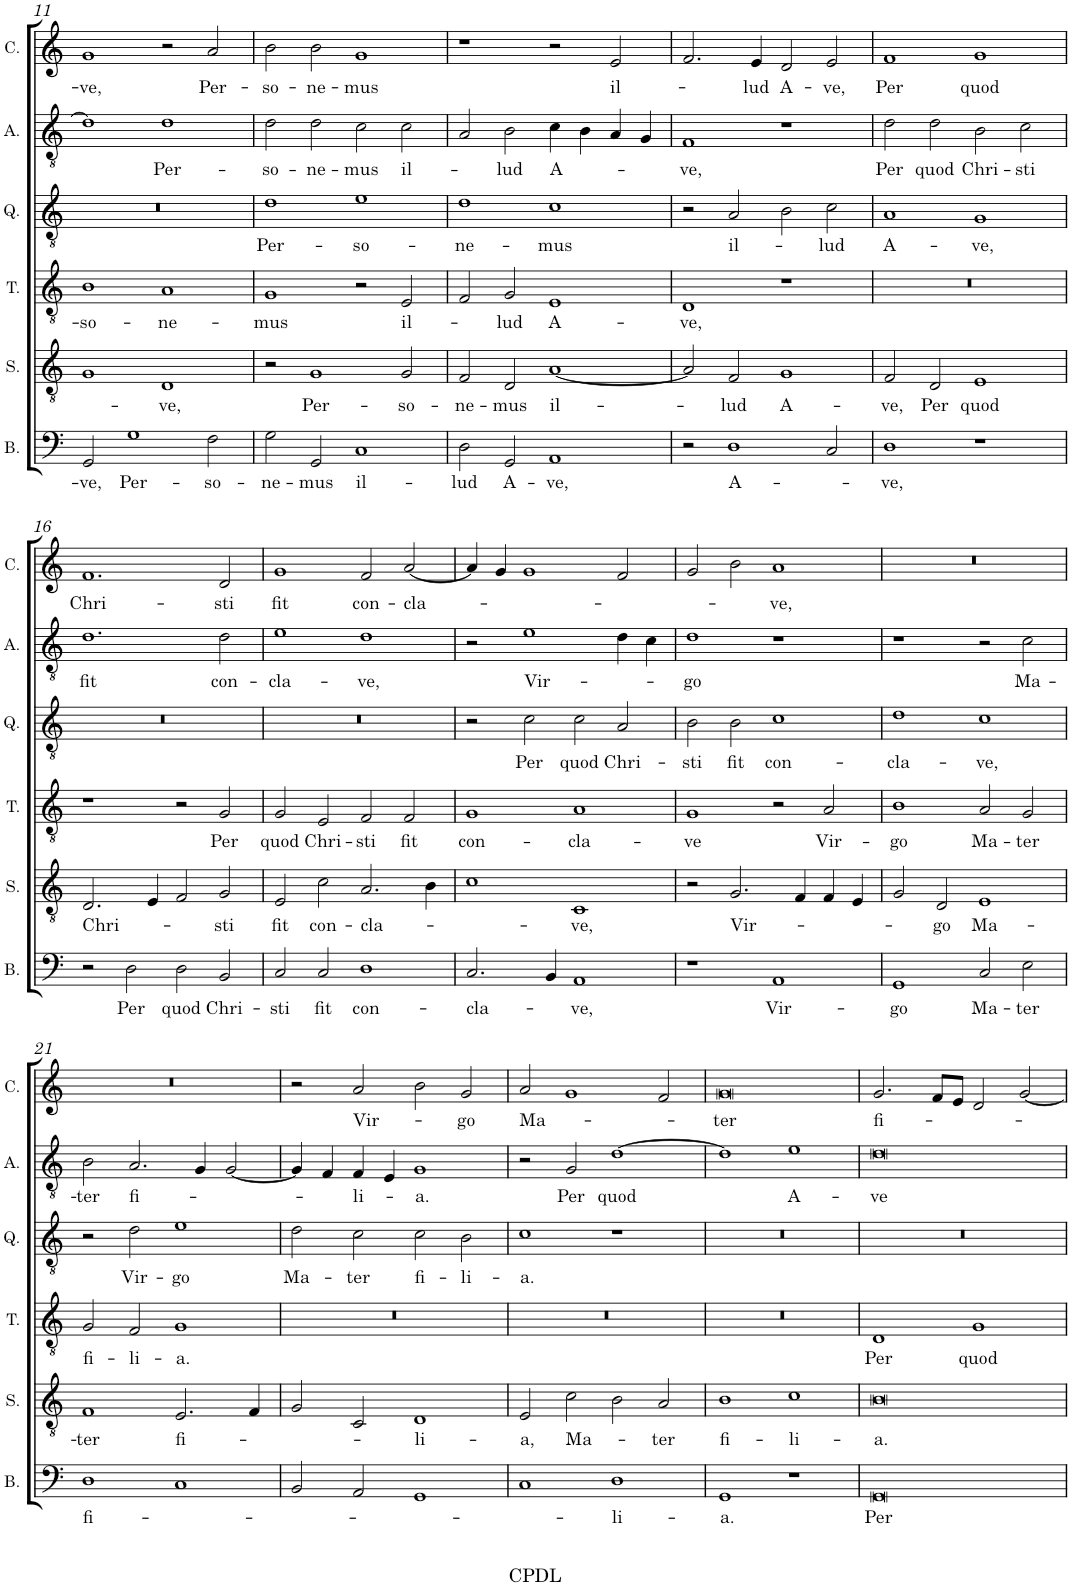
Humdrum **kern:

**kern	**text	**kern	**text	**kern	**text	**kern	**text	**kern	**text	**kern	**text
*part6	*part6	*part5	*part5	*part4	*part4	*part3	*part3	*part2	*part2	*part1	*part1
*staff6	*staff6	*staff5	*staff5	*staff4	*staff4	*staff3	*staff3	*staff2	*staff2	*staff1	*staff1
*I"Bassus	*	*I"Sexta vox	*	*I"Tenor	*	*I"Quinta vox	*	*I"Altus	*	*I"Cantus	*
*I'B.	*	*I'S.	*	*I'T.	*	*I'Q.	*	*I'A.	*	*I'C.	*
!!LO:PB:g=z
*clefF4	*	*clefGv2	*	*clefGv2	*	*clefGv2	*	*clefGv2	*	*clefG2	*
*k[]	*	*k[]	*	*k[]	*	*k[]	*	*k[]	*	*k[]	*
*M4/2	*	*M4/2	*	*M4/2	*	*M4/2	*	*M4/2	*	*M4/2	*
=11	=11	=11	=11	=11	=11	=11	=11	=11	=11	=11	=11
!	!LO:LY:b	!	!	!	!LO:LY:b	!	!	!	!	!	!LO:LY:b
2GG/	-ve,	1G	.	1B	-so-	0r	.	1d]	.	1g	-ve,
!	!LO:LY:b	!	!	!	!	!	!	!	!	!	!
1G	Per-	.	.	.	.	.	.	.	.	.	.
!	!	!	!LO:LY:b	!	!LO:LY:b	!	!	!	!LO:LY:b	!	!
.	.	1D	-ve,	1A	-ne-	.	.	1d	Per-	2r	.
!	!LO:LY:b	!	!	!	!	!	!	!	!	!	!LO:LY:b
2F\	-so-	.	.	.	.	.	.	.	.	2a/	Per-
=12	=12	=12	=12	=12	=12	=12	=12	=12	=12	=12	=12
!	!LO:LY:b	!	!	!	!LO:LY:b	!	!LO:LY:b	!	!LO:LY:b	!	!LO:LY:b
2G\	-ne-	2r	.	1G	-mus	1d	Per-	2d\	-so-	2b\	-so-
!	!LO:LY:b	!	!LO:LY:b	!	!	!	!	!	!LO:LY:b	!	!LO:LY:b
2GG/	-mus	1G	Per-	.	.	.	.	2d\	-ne-	2b\	-ne-
!	!LO:LY:b	!	!	!	!	!	!LO:LY:b	!	!LO:LY:b	!	!LO:LY:b
1C	il-	.	.	2r	.	1e	-so-	2c\	-mus	1g	-mus
!	!	!	!LO:LY:b	!	!LO:LY:b	!	!	!	!LO:LY:b	!	!
.	.	2G/	-so-	2E/	il-	.	.	2c\	il-	.	.
=13	=13	=13	=13	=13	=13	=13	=13	=13	=13	=13	=13
!	!LO:LY:b	!	!LO:LY:b	!	!	!	!LO:LY:b	!	!	!	!
2D\	-lud	2F/	-ne-	2F/	.	1d	-ne-	2A/	.	1r	.
!	!LO:LY:b	!	!LO:LY:b	!	!LO:LY:b	!	!	!	!LO:LY:b	!	!
2GG/	A-	2D/	-mus	2G/	-lud	.	.	2B\	-lud	.	.
!	!LO:LY:b	!	!LO:LY:b	!	!LO:LY:b	!	!LO:LY:b	!	!LO:LY:b	!	!
1AA	-ve,	[1A	il-	1E	A-	1c	-mus	4c\	A-	2r	.
.	.	.	.	.	.	.	.	4B\	.	.	.
!	!	!	!	!	!	!	!	!	!	!	!LO:LY:b
.	.	.	.	.	.	.	.	4A/	.	2e/	il-
.	.	.	.	.	.	.	.	4G/	.	.	.
=14	=14	=14	=14	=14	=14	=14	=14	=14	=14	=14	=14
!	!	!	!	!	!LO:LY:b	!	!	!	!LO:LY:b	!	!
2r	.	2A/]	.	1D	-ve,	2r	.	1F	ve,	2.f/	.
!	!LO:LY:b	!	!LO:LY:b	!	!	!	!LO:LY:b	!	!	!	!
1D	A-	2F/	-lud	.	.	2A/	il-	.	.	.	.
!	!	!	!	!	!	!	!	!	!	!	!LO:LY:b
.	.	.	.	.	.	.	.	.	.	4e/	-lud
!	!	!	!LO:LY:b	!	!	!	!	!	!	!	!LO:LY:b
.	.	1G	A-	1r	.	2B\	.	1r	.	2d/	A-
!	!	!	!	!	!	!	!LO:LY:b	!	!	!	!LO:LY:b
2C/	.	.	.	.	.	2c\	-lud	.	.	2e/	-ve,
=15	=15	=15	=15	=15	=15	=15	=15	=15	=15	=15	=15
!	!LO:LY:b	!	!LO:LY:b	!	!	!	!LO:LY:b	!	!LO:LY:b	!	!LO:LY:b
1D	-ve,	2F/	-ve,	0r	.	1A	A-	2d\	Per	1f	Per
!	!	!	!LO:LY:b	!	!	!	!	!	!LO:LY:b	!	!
.	.	2D/	Per	.	.	.	.	2d\	quod	.	.
!	!	!	!LO:LY:b	!	!	!	!LO:LY:b	!	!LO:LY:b	!	!LO:LY:b
1r	.	1E	quod	.	.	1G	-ve,	2B\	Chri-	1g	quod
!	!	!	!	!	!	!	!	!	!LO:LY:b	!	!
.	.	.	.	.	.	.	.	2c\	-sti	.	.
!!LO:LB:g=z
=16	=16	=16	=16	=16	=16	=16	=16	=16	=16	=16	=16
!	!	!	!LO:LY:b	!	!	!	!	!	!LO:LY:b	!	!LO:LY:b
2r	.	2.D/	Chri-	1r	.	0r	.	1.d	fit	1.f	Chri-
!	!LO:LY:b	!	!	!	!	!	!	!	!	!	!
2D\	Per	.	.	.	.	.	.	.	.	.	.
.	.	4E/	.	.	.	.	.	.	.	.	.
!	!LO:LY:b	!	!	!	!	!	!	!	!	!	!
2D\	quod	2F/	.	2r	.	.	.	.	.	.	.
!	!LO:LY:b	!	!LO:LY:b	!	!LO:LY:b	!	!	!	!LO:LY:b	!	!LO:LY:b
2BB/	Chri-	2G/	-sti	2G/	Per	.	.	2d\	con-	2d/	-sti
=17	=17	=17	=17	=17	=17	=17	=17	=17	=17	=17	=17
!	!LO:LY:b	!	!LO:LY:b	!	!LO:LY:b	!	!	!	!LO:LY:b	!	!LO:LY:b
2C/	-sti	2E/	fit	2G/	quod	0r	.	1e	-cla-	1g	fit
!	!LO:LY:b	!	!LO:LY:b	!	!LO:LY:b	!	!	!	!	!	!
2C/	fit	2c\	con-	2E/	Chri-	.	.	.	.	.	.
!	!LO:LY:b	!	!LO:LY:b	!	!LO:LY:b	!	!	!	!LO:LY:b	!	!LO:LY:b
1D	con-	2.A/	-cla-	2F/	-sti	.	.	1d	-ve,	2f/	con-
!	!	!	!	!	!LO:LY:b	!	!	!	!	!	!LO:LY:b
.	.	.	.	2F/	fit	.	.	.	.	[2a/	-cla-
.	.	4B\	.	.	.	.	.	.	.	.	.
=18	=18	=18	=18	=18	=18	=18	=18	=18	=18	=18	=18
!	!LO:LY:b	!	!	!	!LO:LY:b	!	!	!	!	!	!
2.C/	-cla-	1c	.	1G	con-	2r	.	2r	.	4a/]	.
.	.	.	.	.	.	.	.	.	.	4g/	.
!	!	!	!	!	!	!	!LO:LY:b	!	!LO:LY:b	!	!
.	.	.	.	.	.	2c\	Per	1e	Vir-	1g	.
4BB/	.	.	.	.	.	.	.	.	.	.	.
!	!LO:LY:b	!	!LO:LY:b	!	!LO:LY:b	!	!LO:LY:b	!	!	!	!
1AA	-ve,	1C	-ve,	1A	-cla-	2c\	quod	.	.	.	.
!	!	!	!	!	!	!	!LO:LY:b	!	!	!	!
.	.	.	.	.	.	2A/	Chri-	4d\	.	2f/	.
.	.	.	.	.	.	.	.	4c\	.	.	.
=19	=19	=19	=19	=19	=19	=19	=19	=19	=19	=19	=19
!	!	!	!	!	!LO:LY:b	!	!LO:LY:b	!	!LO:LY:b	!	!
1r	.	2r	.	1G	-ve	2B\	-sti	1d	-go	2g/	.
!	!	!	!LO:LY:b	!	!	!	!LO:LY:b	!	!	!	!
.	.	2.G/	Vir-	.	.	2B\	fit	.	.	2b\	.
!	!LO:LY:b	!	!	!	!	!	!LO:LY:b	!	!	!	!LO:LY:b
1AA	Vir-	.	.	2r	.	1c	con-	1r	.	1a	-ve,
.	.	4F/	.	.	.	.	.	.	.	.	.
!	!	!	!	!	!LO:LY:b	!	!	!	!	!	!
.	.	4F/	.	2A/	Vir-	.	.	.	.	.	.
.	.	4E/	.	.	.	.	.	.	.	.	.
=20	=20	=20	=20	=20	=20	=20	=20	=20	=20	=20	=20
!	!LO:LY:b	!	!	!	!LO:LY:b	!	!LO:LY:b	!	!	!	!
1GG	-go	2G/	.	1B	-go	1d	-cla-	1r	.	0r	.
!	!	!	!LO:LY:b	!	!	!	!	!	!	!	!
.	.	2D/	-go	.	.	.	.	.	.	.	.
!	!LO:LY:b	!	!LO:LY:b	!	!LO:LY:b	!	!LO:LY:b	!	!	!	!
2C/	Ma-	1E	Ma-	2A/	Ma-	1c	-ve,	2r	.	.	.
!	!LO:LY:b	!	!	!	!LO:LY:b	!	!	!	!LO:LY:b	!	!
2E\	-ter	.	.	2G/	-ter	.	.	2c\	Ma-	.	.
!!LO:LB:g=z
=21	=21	=21	=21	=21	=21	=21	=21	=21	=21	=21	=21
!	!LO:LY:b	!	!LO:LY:b	!	!LO:LY:b	!	!	!	!LO:LY:b	!	!
1D	fi-	1F	-ter	2G/	fi-	2r	.	2B\	-ter	0r	.
!	!	!	!	!	!LO:LY:b	!	!LO:LY:b	!	!LO:LY:b	!	!
.	.	.	.	2F/	-li-	2d\	Vir-	2.A/	fi-	.	.
!	!	!	!LO:LY:b	!	!LO:LY:b	!	!LO:LY:b	!	!	!	!
1C	.	2.E/	fi-	1G	-a.	1e	-go	.	.	.	.
.	.	.	.	.	.	.	.	4G/	.	.	.
.	.	.	.	.	.	.	.	[2G/	.	.	.
.	.	4F/	.	.	.	.	.	.	.	.	.
=22	=22	=22	=22	=22	=22	=22	=22	=22	=22	=22	=22
!	!	!	!	!	!	!	!LO:LY:b	!	!	!	!
2BB/	.	2G/	.	0r	.	2d\	Ma-	4G/]	.	2r	.
.	.	.	.	.	.	.	.	4F/	.	.	.
!	!	!	!	!	!	!	!LO:LY:b	!	!LO:LY:b	!	!LO:LY:b
2AA/	.	2C/	.	.	.	2c\	-ter	4F/	-li-	2a/	Vir-
.	.	.	.	.	.	.	.	4E/	.	.	.
!	!	!	!LO:LY:b	!	!	!	!LO:LY:b	!	!LO:LY:b	!	!
1GG	.	1D	-li-	.	.	2c\	fi-	1G	-a.	2b\	.
!	!	!	!	!	!	!	!LO:LY:b	!	!	!	!LO:LY:b
.	.	.	.	.	.	2B\	-li-	.	.	2g/	-go
=23	=23	=23	=23	=23	=23	=23	=23	=23	=23	=23	=23
!	!	!	!LO:LY:b	!	!	!	!LO:LY:b	!	!	!	!LO:LY:b
1C	.	2E/	-a,	0r	.	1c	-a.	2r	.	2a/	Ma-
!	!	!	!LO:LY:b	!	!	!	!	!	!LO:LY:b	!	!
.	.	2c\	Ma-	.	.	.	.	2G/	Per	1g	.
!	!LO:LY:b	!	!	!	!	!	!	!	!LO:LY:b	!	!
1D	-li-	2B\	.	.	.	1r	.	[1d	quod	.	.
!	!	!	!LO:LY:b	!	!	!	!	!	!	!	!
.	.	2A/	-ter	.	.	.	.	.	.	2f/	.
=24	=24	=24	=24	=24	=24	=24	=24	=24	=24	=24	=24
!	!LO:LY:b	!	!LO:LY:b	!	!	!	!	!	!	!	!LO:LY:b
1GG	-a.	1B	fi-	0r	.	0r	.	1d]	.	0g	-ter
!	!	!	!LO:LY:b	!	!	!	!	!	!LO:LY:b	!	!
1r	.	1c	-li-	.	.	.	.	1e	A-	.	.
=25	=25	=25	=25	=25	=25	=25	=25	=25	=25	=25	=25
!	!LO:LY:b	!	!LO:LY:b	!	!LO:LY:b	!	!	!	!LO:LY:b	!	!LO:LY:b
0GG	Per	0B	-a.	1D	Per	0r	.	0d	-ve	2.g/	fi-
.	.	.	.	.	.	.	.	.	.	8f/L	.
.	.	.	.	.	.	.	.	.	.	8e/J	.
!	!	!	!	!	!LO:LY:b	!	!	!	!	!	!
.	.	.	.	1G	quod	.	.	.	.	2d/	.
.	.	.	.	.	.	.	.	.	.	[2g/	.
=	=	=	=	=	=	=	=	=	=	=	=
*-	*-	*-	*-	*-	*-	*-	*-	*-	*-	*-	*-
